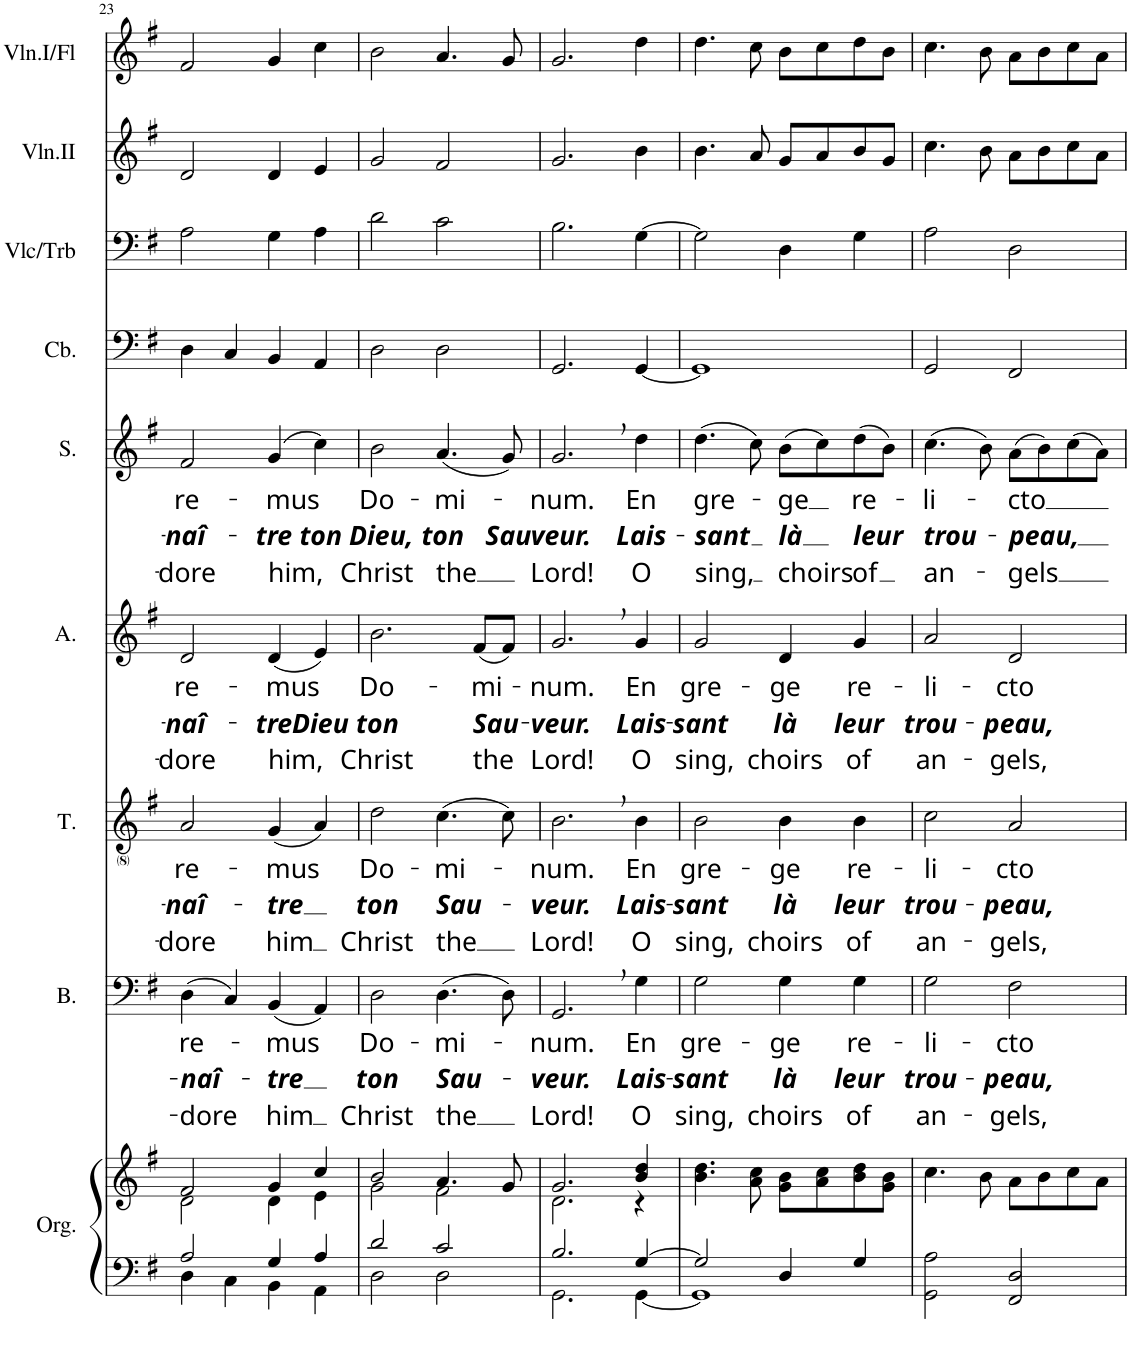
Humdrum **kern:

**kern	**kern	**kern	**text	**text	**text	**kern	**text	**text	**text	**kern	**text	**text	**text	**kern	**text	**text	**text	**kern	**kern	**kern	**kern
*part9	*part9	*part8	*part8	*part8	*part8	*part7	*part7	*part7	*part7	*part6	*part6	*part6	*part6	*part5	*part5	*part5	*part5	*part4	*part3	*part2	*part1
*staff10	*staff9	*staff8	*staff8	*staff8	*staff8	*staff7	*staff7	*staff7	*staff7	*staff6	*staff6	*staff6	*staff6	*staff5	*staff5	*staff5	*staff5	*staff4	*staff3	*staff2	*staff1
*I"Orgue	*	*I"Basse	*	*	*	*I"Ténor	*	*	*	*I"Alto	*	*	*	*I"Soprano	*	*	*	*I"Contrebasse	*I"Violoncelle/Trb	*I"Violon II	*I"Violon I/fl
*I'Org.	*	*I'B.	*	*	*	*I'T.	*	*	*	*I'A.	*	*	*	*I'S.	*	*	*	*I'Cb.	*I'Vlc/Trb	*I'Vln.II	*I'Vln.I/Fl
!!LO:PB:g=z
*clefF4	*clefG2	*clefF4	*	*	*	*clefG2	*	*	*	*clefG2	*	*	*	*clefG2	*	*	*	*clefF4	*clefF4	*clefG2	*clefG2
*	*	*	*	*	*	*	*	*	*	*	*	*	*	*	*	*	*	*Trd7c12	*	*	*
*k[f#]	*k[f#]	*k[f#]	*	*	*	*k[f#]	*	*	*	*k[f#]	*	*	*	*k[f#]	*	*	*	*k[f#]	*k[f#]	*k[f#]	*k[f#]
*M4/4	*M4/4	*M4/4	*	*	*	*M4/4	*	*	*	*M4/4	*	*	*	*M4/4	*	*	*	*M4/4	*M4/4	*M4/4	*M4/4
=23	=23	=23	=23	=23	=23	=23	=23	=23	=23	=23	=23	=23	=23	=23	=23	=23	=23	=23	=23	=23	=23
*^	*^	*	*	*	*	*	*	*	*	*	*	*	*	*	*	*	*	*	*	*	*
!	!	!	!	!	!LO:LY:b	!LO:LY:b	!LO:LY:b	!	!LO:LY:b	!LO:LY:b	!LO:LY:b	!	!LO:LY:b	!LO:LY:b	!LO:LY:b	!	!LO:LY:b	!LO:LY:b	!LO:LY:b	!	!	!	!
2A/	4D\	2f#/	2d\	(4D\	re-	-naî-	-dore	2a/	re-	-naî-	-dore	2d/	re-	-naî-	-dore	2f#/	re-	-naî-	-dore	4D\	2A\	2d/	2f#/
.	4C\	.	.	4C/)	.	.	.	.	.	.	.	.	.	.	.	.	.	.	.	4C/	.	.	.
!	!	!	!	!	!LO:LY:b	!LO:LY:b	!LO:LY:b	!	!LO:LY:b	!LO:LY:b	!LO:LY:b	!	!LO:LY:b	!LO:LY:b	!LO:LY:b	!	!LO:LY:b	!LO:LY:b	!LO:LY:b	!	!	!	!
4G/	4BB\	4g/	4d\	(4BB/	-mus	-tre	him	(4g/	-mus	-tre	him	(4d/	-mus	-tre	him,	(4g/	-mus	-tre	him,	4BB/	4G\	4d/	4g/
!	!	!	!	!	!	!	!	!	!	!	!	!	!	!LO:LY:b	!	!	!	!LO:LY:b	!	!	!	!	!
4A/	4AA\	4cc/	4e\	4AA/)	.	.	.	4a/)	.	.	.	4e/)	.	Dieu	.	4cc\)	.	ton	.	4AA/	4A\	4e/	4cc\
=24	=24	=24	=24	=24	=24	=24	=24	=24	=24	=24	=24	=24	=24	=24	=24	=24	=24	=24	=24	=24	=24	=24	=24
!	!	!	!	!	!LO:LY:b	!LO:LY:b	!LO:LY:b	!	!LO:LY:b	!LO:LY:b	!LO:LY:b	!	!LO:LY:b	!LO:LY:b	!LO:LY:b	!	!LO:LY:b	!LO:LY:b	!LO:LY:b	!	!	!	!
2d/	2D\	2b/	2g\	2D\	Do-	ton	Christ	2dd\	Do-	ton	Christ	2.b\	Do-	ton	Christ	2b\	Do-	Dieu,	Christ	2D\	2d\	2g/	2b\
!	!	!	!	!	!LO:LY:b	!LO:LY:b	!LO:LY:b	!	!LO:LY:b	!LO:LY:b	!LO:LY:b	!	!	!	!	!	!LO:LY:b	!LO:LY:b	!LO:LY:b	!	!	!	!
2c/	2D\	4.a/	2f#\	(4.D\	-mi-	Sau-	the	(4.cc\	-mi-	Sau-	the	.	.	.	.	(4.a/	-mi-	ton	the	2D\	2c\	2f#/	4.a/
!	!	!	!	!	!	!	!	!	!	!	!	!	!LO:LY:b	!LO:LY:b	!LO:LY:b	!	!	!	!	!	!	!	!
.	.	.	.	.	.	.	.	.	.	.	.	(8f#/L	-mi-	Sau-	the	.	.	.	.	.	.	.	.
!	!	!	!	!	!	!	!	!	!	!	!	!	!	!	!	!	!	!LO:LY:b	!	!	!	!	!
.	.	8g/	.	8D\)	.	.	.	8cc\)	.	.	.	8f#/J)	.	.	.	8g/)	.	Sau-	.	.	.	.	8g/
=25	=25	=25	=25	=25	=25	=25	=25	=25	=25	=25	=25	=25	=25	=25	=25	=25	=25	=25	=25	=25	=25	=25	=25
!	!	!	!	!	!LO:LY:b	!LO:LY:b	!LO:LY:b	!	!LO:LY:b	!LO:LY:b	!LO:LY:b	!	!LO:LY:b	!LO:LY:b	!LO:LY:b	!	!LO:LY:b	!LO:LY:b	!LO:LY:b	!	!	!	!
2.B/	2.GG\	2.g/	2.d\	2.GG,/	-num.	-veur.	Lord!	2.b,\	-num.	-veur.	Lord!	2.g,/	-num.	-veur.	Lord!	2.g,/	-num.	-veur.	Lord!	2.GG/	2.B\	2.g/	2.g/
!	!	!	!	!	!LO:LY:b	!LO:LY:b	!LO:LY:b	!	!LO:LY:b	!LO:LY:b	!LO:LY:b	!	!LO:LY:b	!LO:LY:b	!LO:LY:b	!	!LO:LY:b	!LO:LY:b	!LO:LY:b	!	!	!	!
[4G/	[4GG\	4b/ 4dd/	4r	4G\	En	Lais-	O	4b\	En	Lais-	O	4g/	En	Lais-	O	4dd\	En	Lais-	O	[4GG/	[4G\	4b\	4dd\
=26	=26	=26	=26	=26	=26	=26	=26	=26	=26	=26	=26	=26	=26	=26	=26	=26	=26	=26	=26	=26	=26	=26	=26
!	!	!	!	!	!LO:LY:b	!LO:LY:b	!LO:LY:b	!	!LO:LY:b	!LO:LY:b	!LO:LY:b	!	!LO:LY:b	!LO:LY:b	!LO:LY:b	!	!LO:LY:b	!LO:LY:b	!LO:LY:b	!	!	!	!
*	*	*v	*v	*	*	*	*	*	*	*	*	*	*	*	*	*	*	*	*	*	*	*	*
2G/]	1GG]	4.b\ 4.dd\	2G\	gre-	-sant	sing,	2b\	gre-	-sant	sing,	2g/	gre-	-sant	sing,	(4.dd\	gre-	-sant	sing,	1GG]	2G\]	4.b\	4.dd\
.	.	8a\ 8cc\	.	.	.	.	.	.	.	.	.	.	.	.	8cc\)	.	.	.	.	.	8a/	8cc\
!	!	!	!	!LO:LY:b	!LO:LY:b	!LO:LY:b	!	!LO:LY:b	!LO:LY:b	!LO:LY:b	!	!LO:LY:b	!LO:LY:b	!LO:LY:b	!	!LO:LY:b	!LO:LY:b	!LO:LY:b	!	!	!	!
4D/	.	8g\ 8b\L	4G\	-ge	là	choirs	4b\	-ge	là	choirs	4d/	-ge	là	choirs	(8b\L	-ge	là	choirs	.	4D\	8g/L	8b\L
.	.	8a\ 8cc\	.	.	.	.	.	.	.	.	.	.	.	.	8cc\)	.	.	.	.	.	8a/	8cc\
!	!	!	!	!LO:LY:b	!LO:LY:b	!LO:LY:b	!	!LO:LY:b	!LO:LY:b	!LO:LY:b	!	!LO:LY:b	!LO:LY:b	!LO:LY:b	!	!LO:LY:b	!LO:LY:b	!LO:LY:b	!	!	!	!
4G/	.	8b\ 8dd\	4G\	re-	leur	of	4b\	re-	leur	of	4g/	re-	leur	of	(8dd\	re-	leur	of	.	4G\	8b/	8dd\
.	.	8g\ 8b\J	.	.	.	.	.	.	.	.	.	.	.	.	8b\J)	.	.	.	.	.	8g/J	8b\J
*v	*v	*	*	*	*	*	*	*	*	*	*	*	*	*	*	*	*	*	*	*	*	*
=27	=27	=27	=27	=27	=27	=27	=27	=27	=27	=27	=27	=27	=27	=27	=27	=27	=27	=27	=27	=27	=27
!	!	!	!LO:LY:b	!LO:LY:b	!LO:LY:b	!	!LO:LY:b	!LO:LY:b	!LO:LY:b	!	!LO:LY:b	!LO:LY:b	!LO:LY:b	!	!LO:LY:b	!LO:LY:b	!LO:LY:b	!	!	!	!
2GG\ 2A\	4.cc\	2G\	-li-	trou-	an-	2cc\	-li-	trou-	an-	2a/	-li-	trou-	an-	(4.cc\	-li-	trou-	an-	2GG/	2A\	4.cc\	4.cc\
.	8b\	.	.	.	.	.	.	.	.	.	.	.	.	8b\)	.	.	.	.	.	8b\	8b\
!	!	!	!LO:LY:b	!LO:LY:b	!LO:LY:b	!	!LO:LY:b	!LO:LY:b	!LO:LY:b	!	!LO:LY:b	!LO:LY:b	!LO:LY:b	!	!LO:LY:b	!LO:LY:b	!LO:LY:b	!	!	!	!
2FF#/ 2D/	8a\L	2F#\	-cto	-peau,	-gels,	2a/	-cto	-peau,	-gels,	2d/	-cto	-peau,	-gels,	(8a\L	-cto	-peau,	-gels	2FF#/	2D\	8a\L	8a\L
.	8b\	.	.	.	.	.	.	.	.	.	.	.	.	8b\)	.	.	.	.	.	8b\	8b\
.	8cc\	.	.	.	.	.	.	.	.	.	.	.	.	(8cc\	.	.	.	.	.	8cc\	8cc\
.	8a\J	.	.	.	.	.	.	.	.	.	.	.	.	8a\J)	.	.	.	.	.	8a\J	8a\J
=	=	=	=	=	=	=	=	=	=	=	=	=	=	=	=	=	=	=	=	=	=
*-	*-	*-	*-	*-	*-	*-	*-	*-	*-	*-	*-	*-	*-	*-	*-	*-	*-	*-	*-	*-	*-
